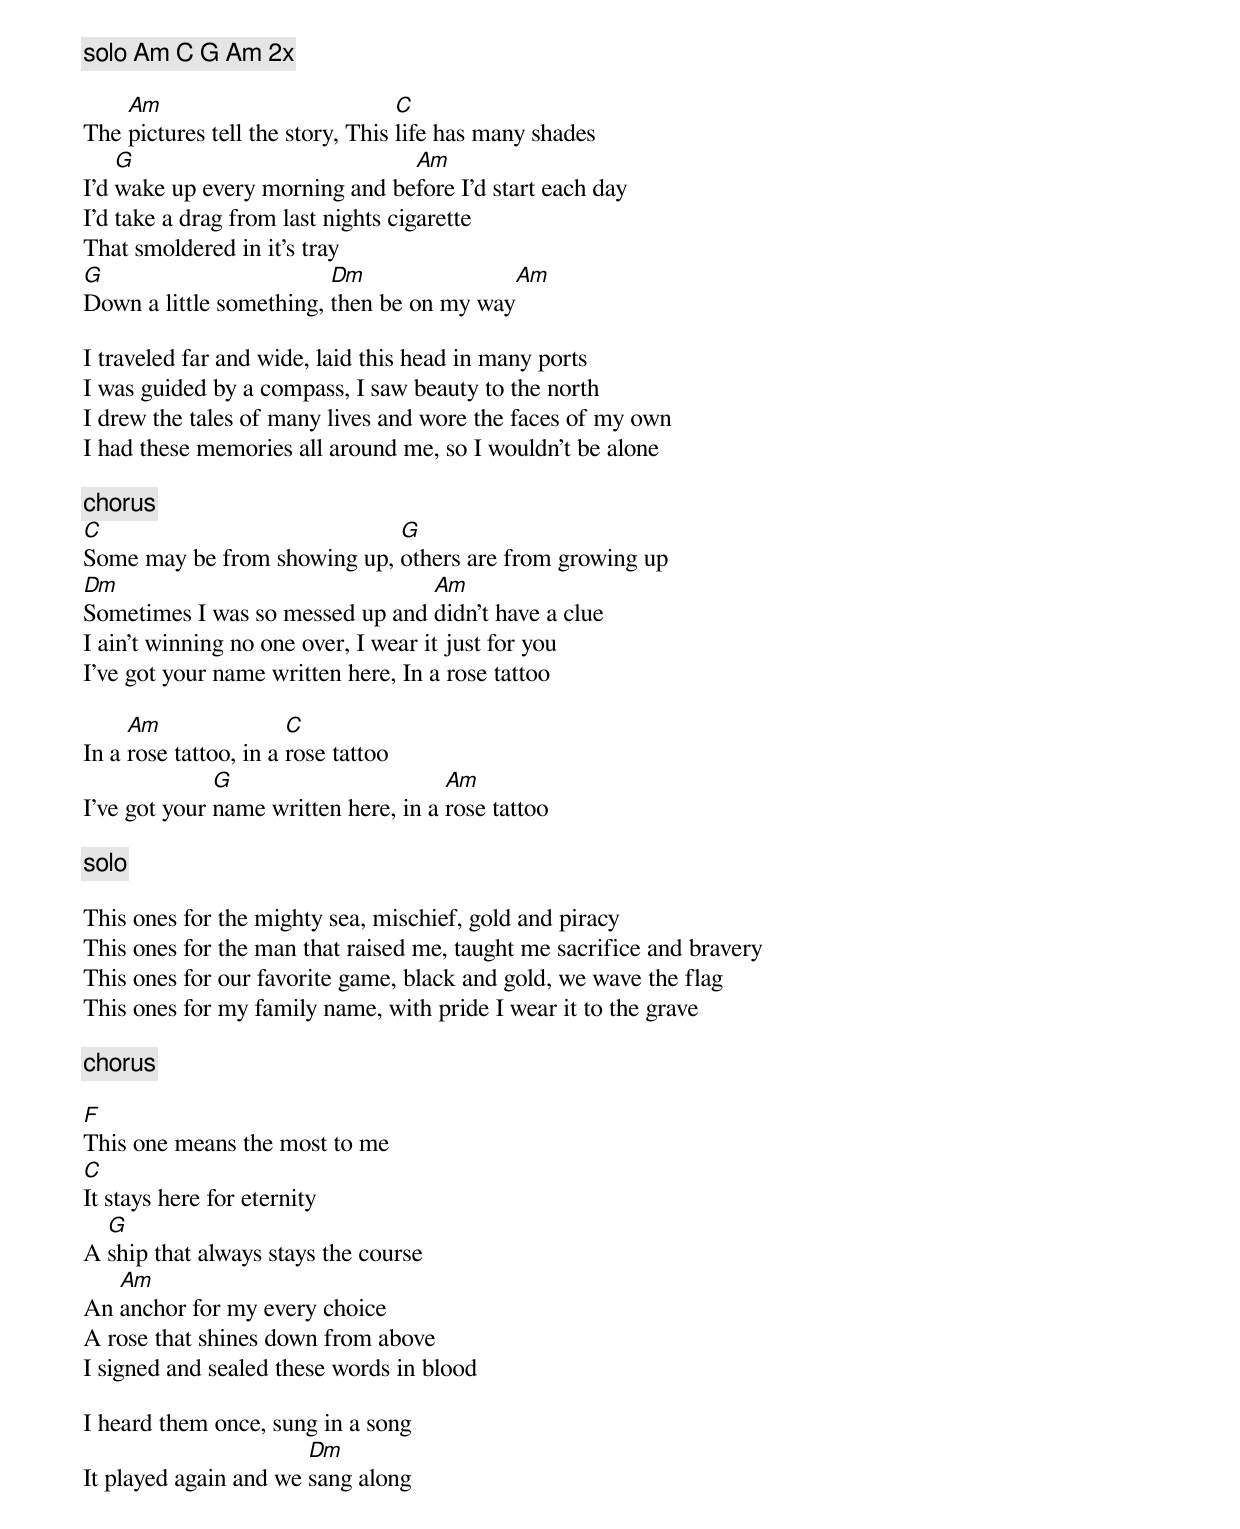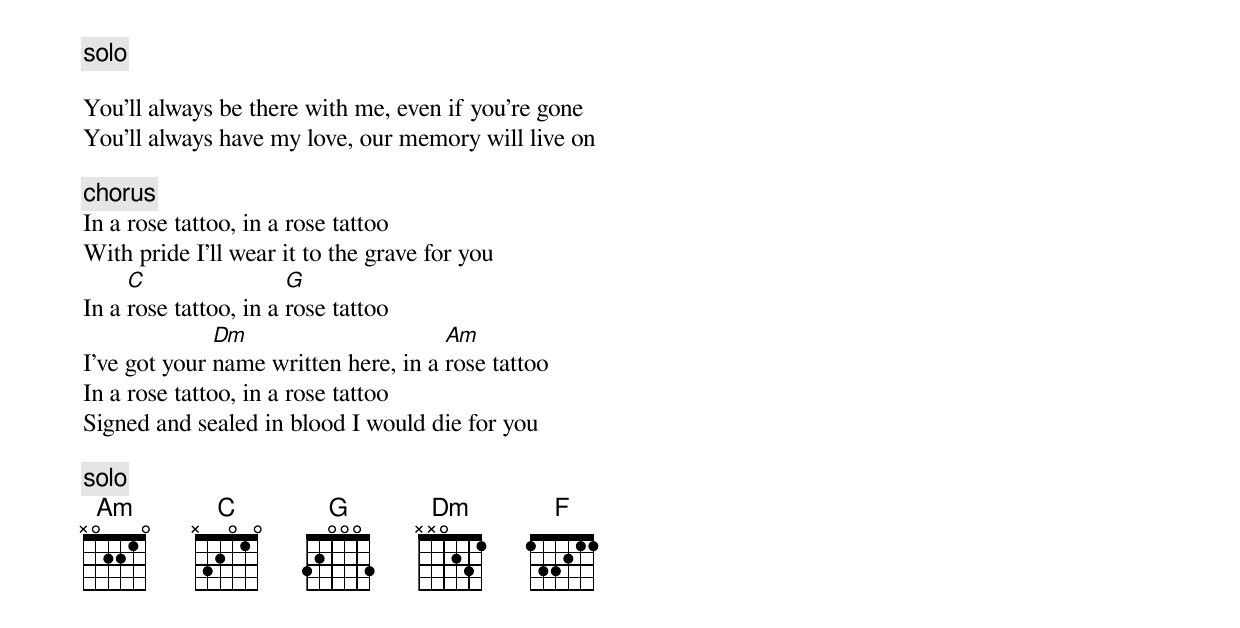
[solo] Am C G Am [2x]

    Am                            C
The pictures tell the story, This life has many shades
    G                           Am
I’d wake up every morning and before I’d start each day
I’d take a drag from last nights cigarette
That smoldered in it’s tray
G                        Dm               Am
Down a little something, then be on my way

I traveled far and wide, laid this head in many ports
I was guided by a compass, I saw beauty to the north
I drew the tales of many lives and wore the faces of my own
I had these memories all around me, so I wouldn’t be alone

[chorus]
C                            G
Some may be from showing up, others are from growing up
Dm                               Am
Sometimes I was so messed up and didn’t have a clue
I ain’t winning no one over, I wear it just for you
I’ve got your name written here, In a rose tattoo

     Am                C
In a rose tattoo, in a rose tattoo
              G                       Am
I’ve got your name written here, in a rose tattoo

[solo]

This ones for the mighty sea, mischief, gold and piracy
This ones for the man that raised me, taught me sacrifice and bravery
This ones for our favorite game, black and gold, we wave the flag
This ones for my family name, with pride I wear it to the grave

[chorus]

F
This one means the most to me
C
It stays here for eternity
  G
A ship that always stays the course
   Am
An anchor for my every choice
A rose that shines down from above
I signed and sealed these words in blood

I heard them once, sung in a song
                       Dm
It played again and we sang along

[solo]

You’ll always be there with me, even if you’re gone
You’ll always have my love, our memory will live on

[chorus]
In a rose tattoo, in a rose tattoo
With pride I’ll wear it to the grave for you
     C                 G
In a rose tattoo, in a rose tattoo
              Dm                      Am
I’ve got your name written here, in a rose tattoo
In a rose tattoo, in a rose tattoo
Signed and sealed in blood I would die for you

[solo]
